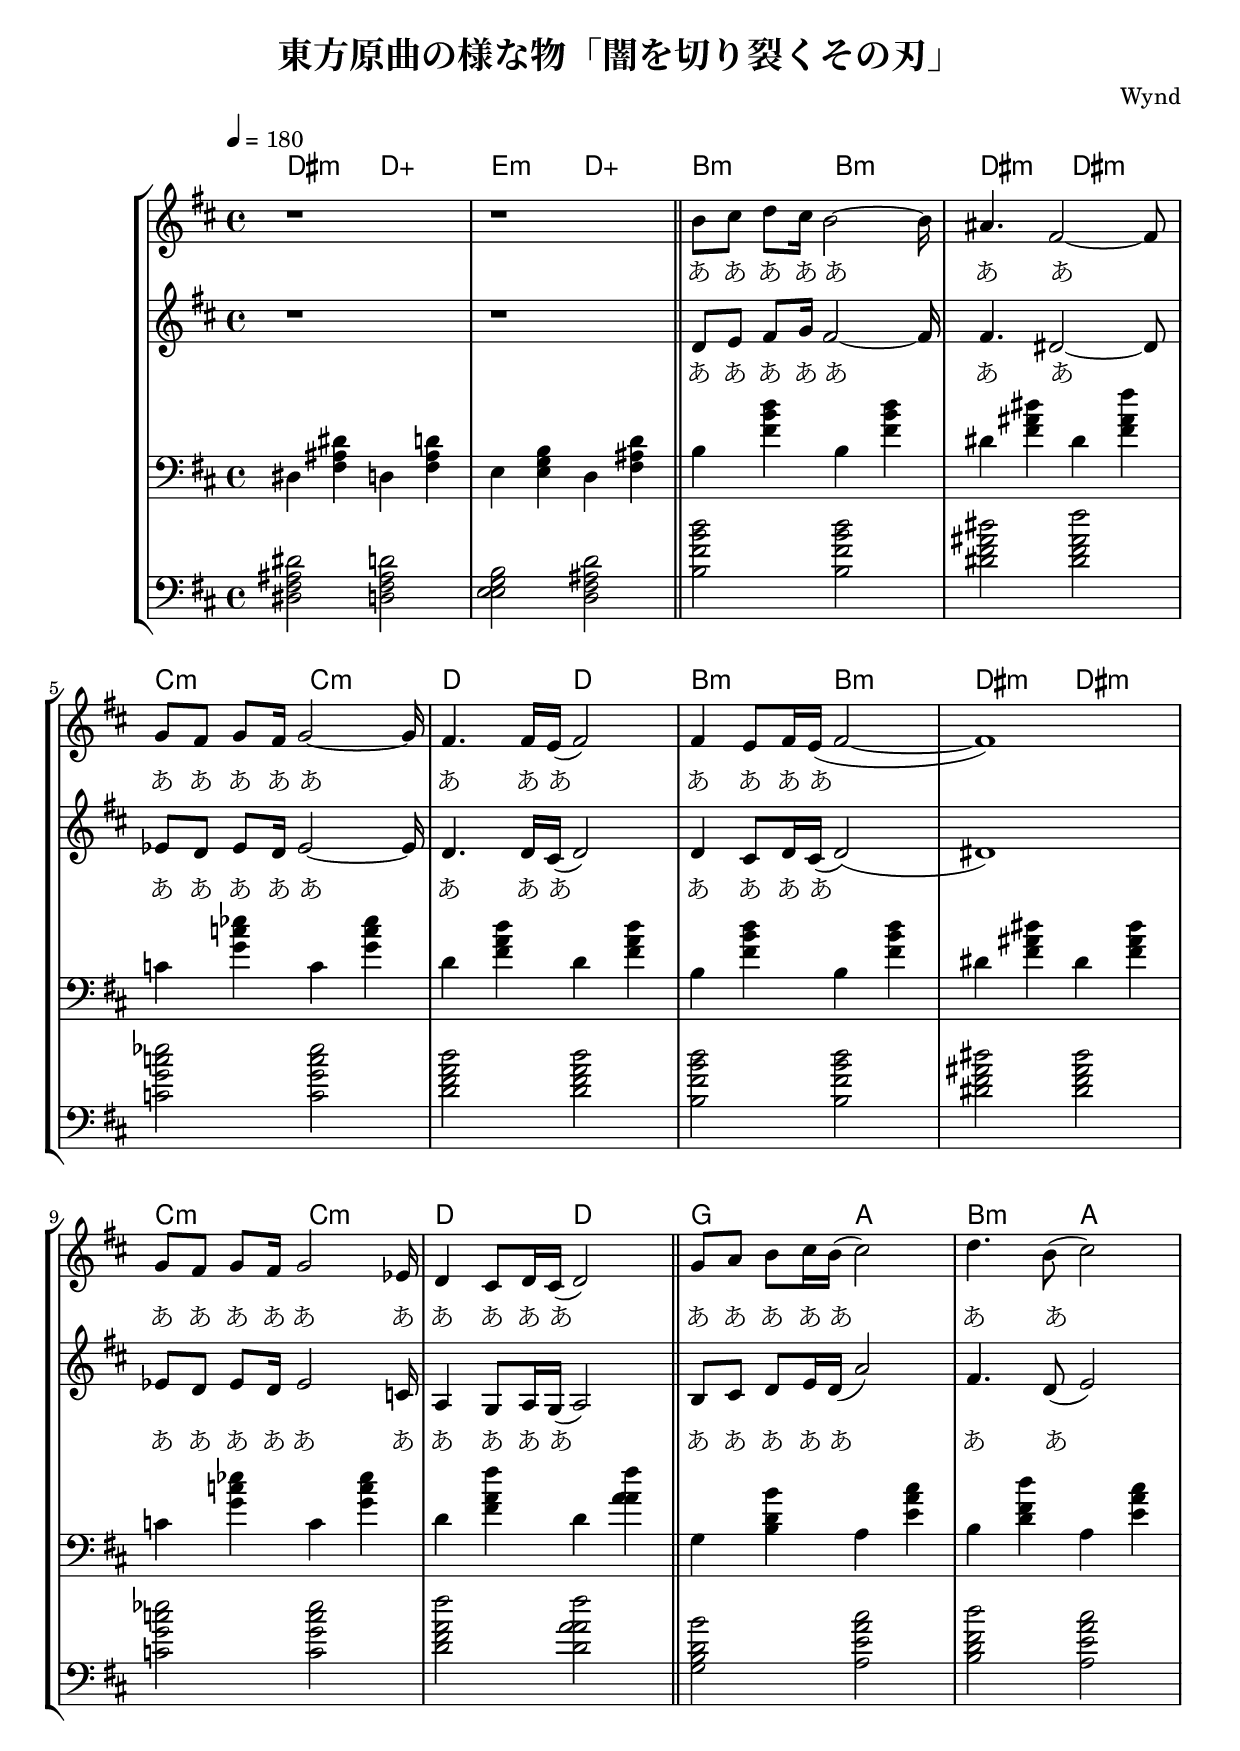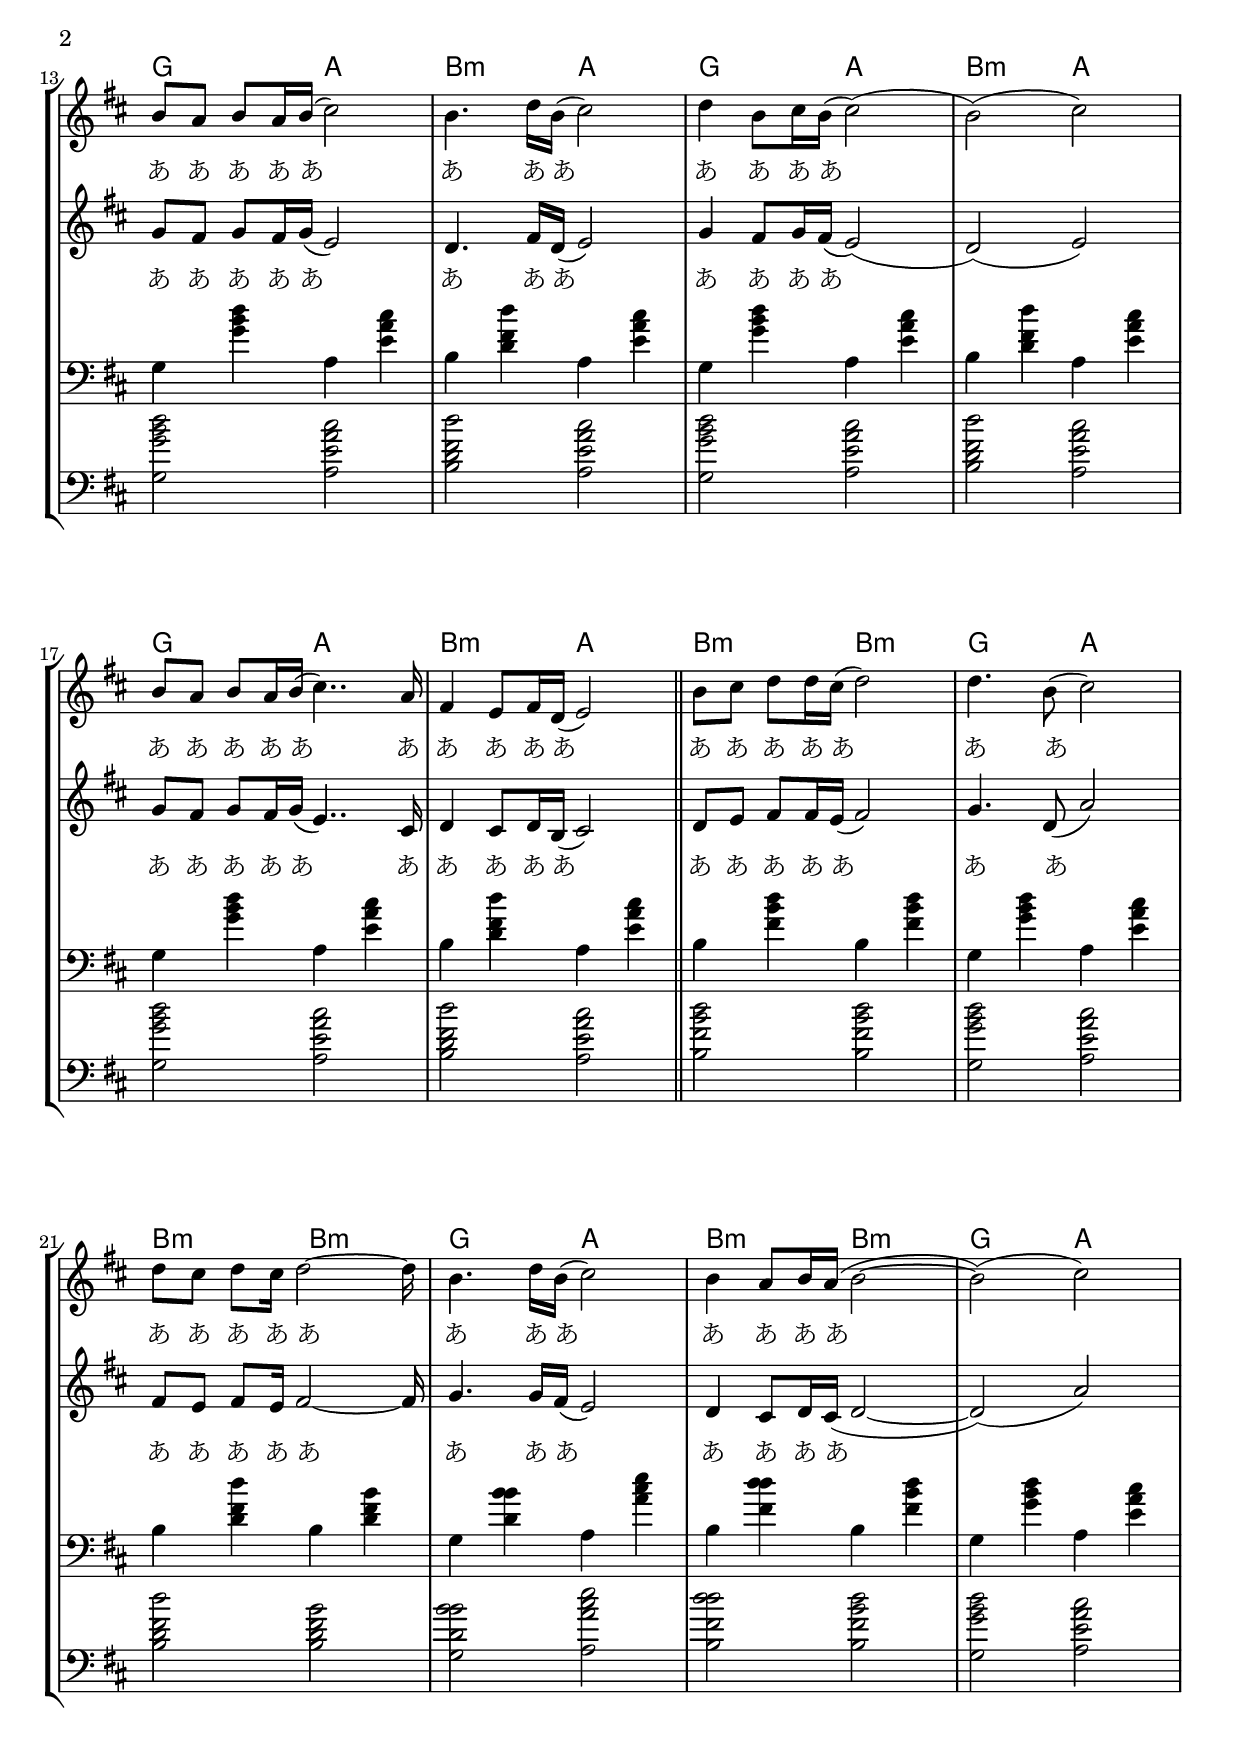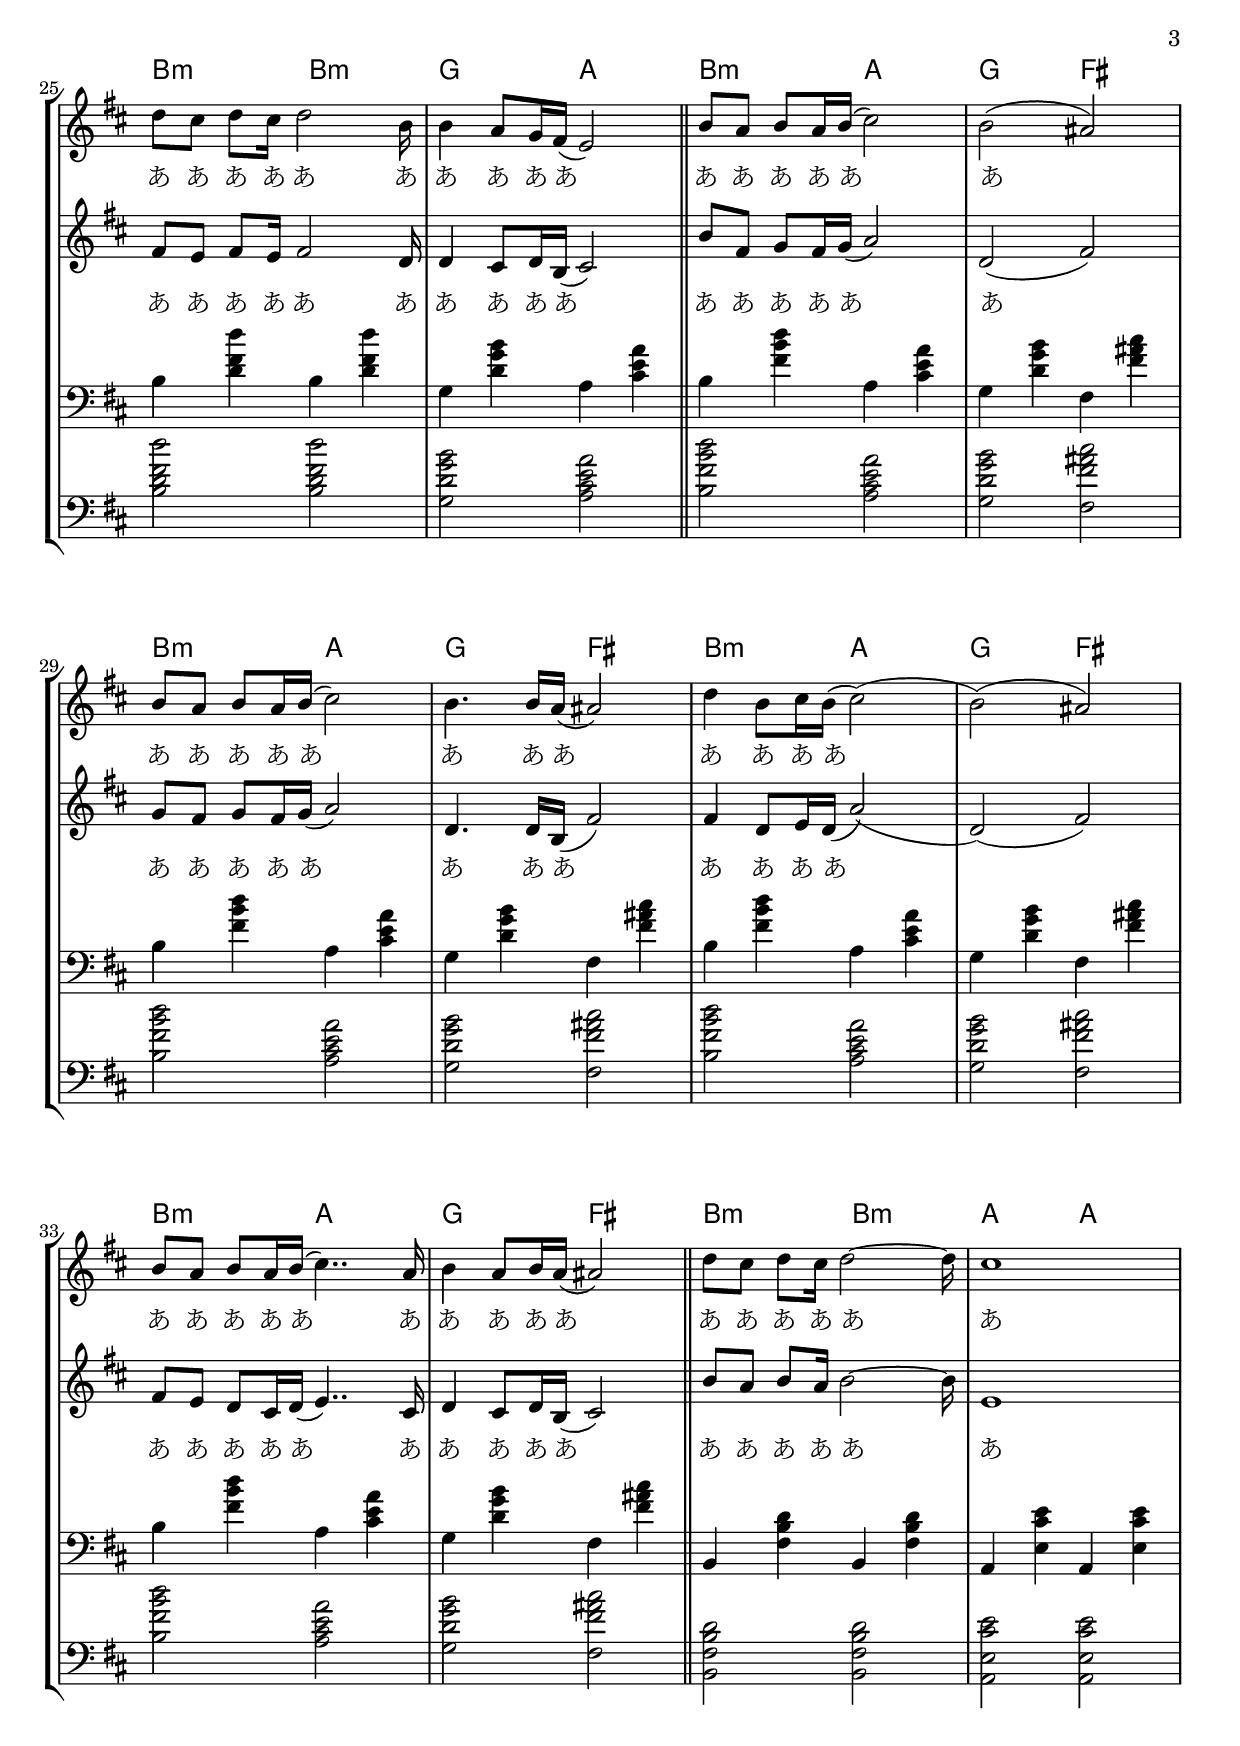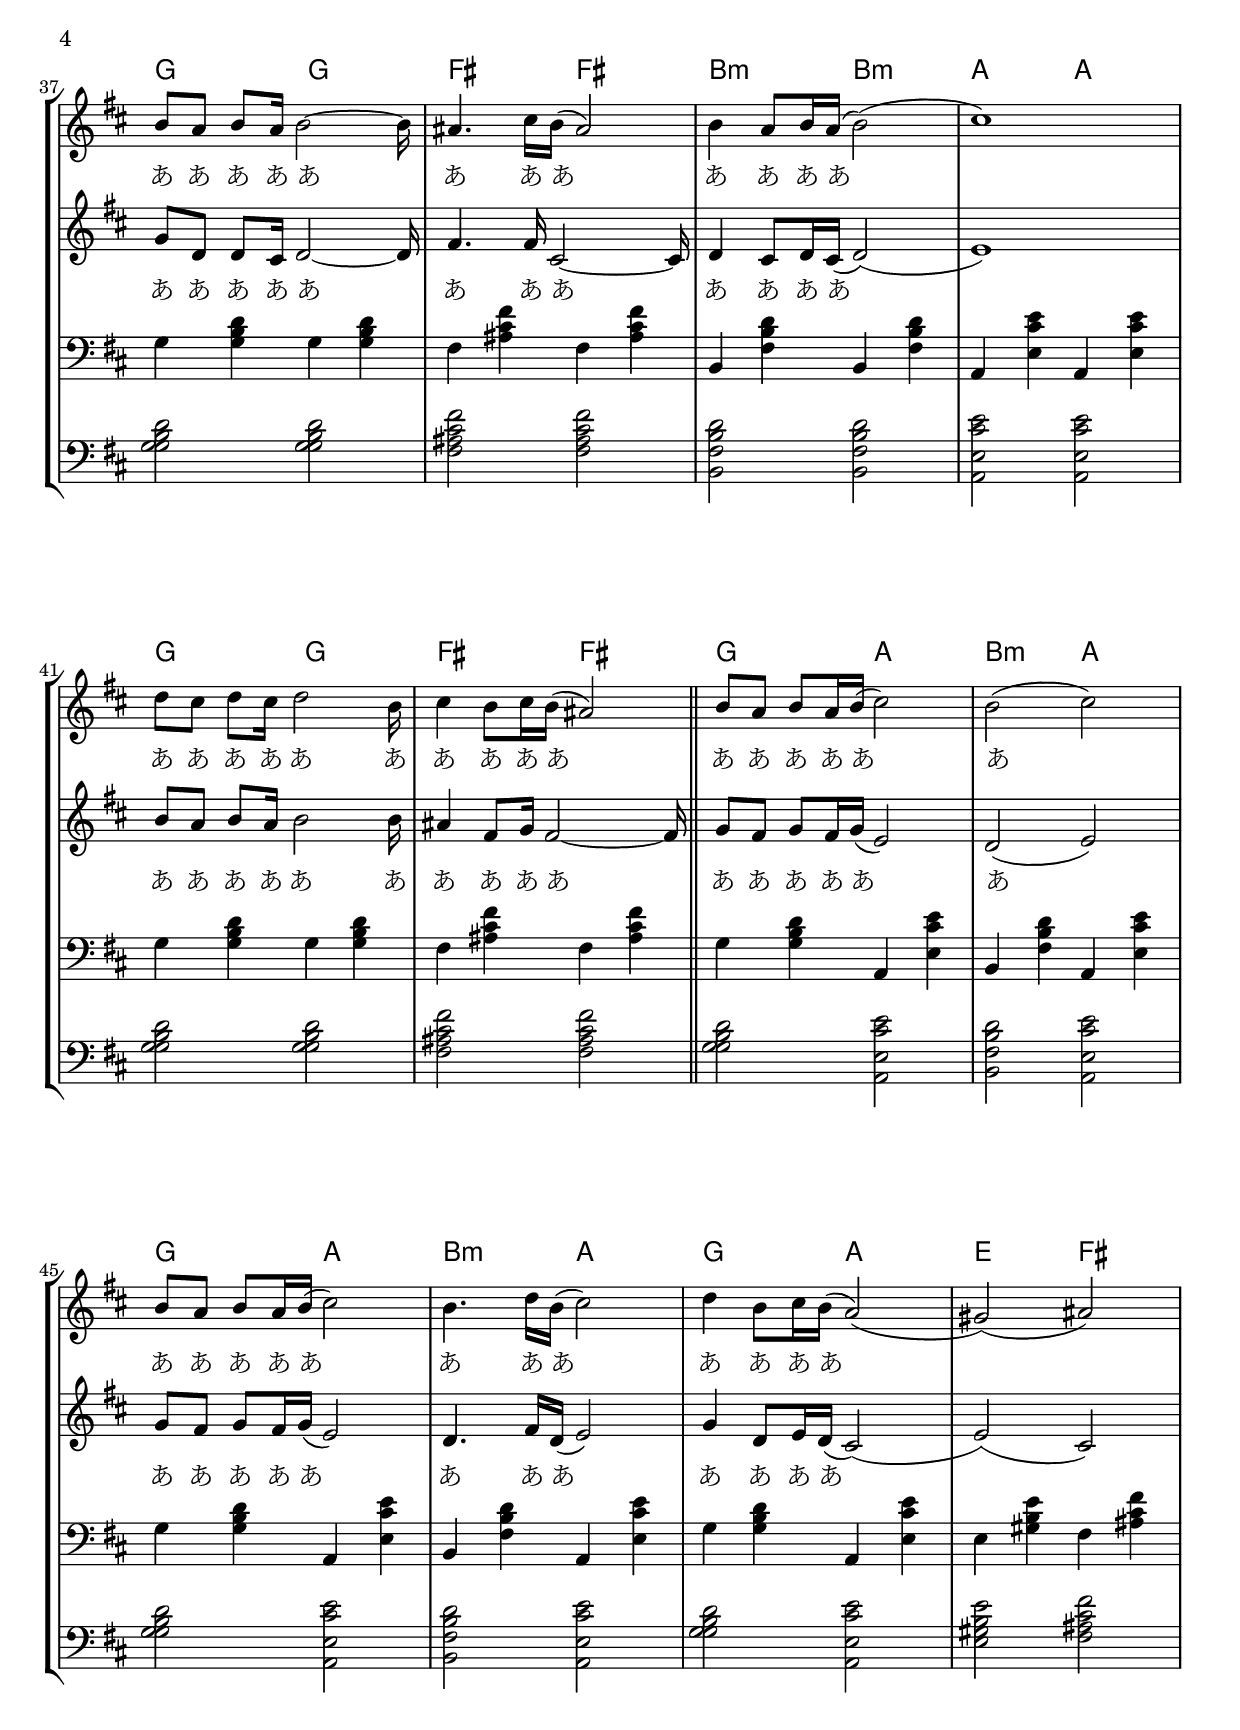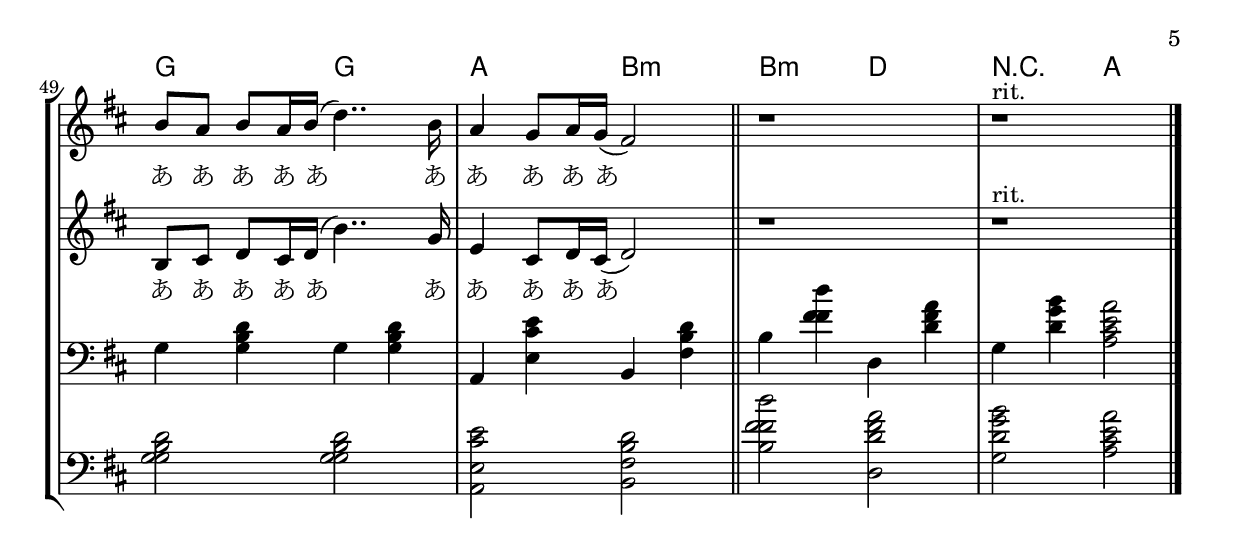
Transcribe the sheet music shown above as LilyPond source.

\version "2.12.1"

\header {
	title = \markup {東方原曲の様な物「闇を切り裂くその刃」}
	composer = \markup \center-column {Wynd}
}

harmony = \chordmode {
	dis2:m d:aug e:m d:aug 

	b:m b:m dis:m dis:m c:m c:m d d b:m b:m dis:m dis:m c:m c:m d d 

	g a b:m a g a b:m a g a b:m a g a b:m a 

	b:m b:m g a b:m b:m g a b:m b:m g a b:m b:m g a 

	b:m a g fis b:m a g fis b:m a g fis b:m a g fis 

	b:m b:m a a g g fis fis b:m b:m a a g g fis fis 

	g a b:m a g a b:m a g a e fis g g a b:m 

	b:m d r a 
}

melody = {
	\key d \major
	\tempo 4 = 180
	r1 | r1   
	\set Staff.midiInstrument = #"Synthbrass 1"
	b'8  cis''8  d''8  cis''16  b'2~b'16 
	ais'4.  fis'2~fis'8 
	g'8  fis'8  g'8  fis'16  g'2~g'16 
	fis'4.  fis'16  e'16  (fis'2) 
	fis'4  e'8  fis'16  e'16  (fis'2~ 
	fis'1) 
	 g'8  fis'8  g'8  fis'16  g'2  es'16 
	d'4  cis'8  d'16  cis'16  (d'2)
	\set Staff.midiInstrument = #"Synthbrass 1"
	g'8  a'8  b'8  cis''16  b'16  (cis''2) 
	d''4.  b'8  (cis''2) 
	b'8  a'8  b'8  a'16  b'16  (cis''2) 
	b'4.  d''16  b'16  (cis''2) 
	d''4  b'8  cis''16  b'16  (cis''2) 
	(b'2)  (cis''2) 
	b'8  a'8  b'8  a'16  b'16  (cis''4..)  a'16 
	fis'4  e'8  fis'16  d'16  (e'2)
	\set Staff.midiInstrument = #"Synthbrass 1"
	b'8  cis''8  d''8  d''16  cis''16  (d''2) 
	d''4.  b'8  (cis''2) 
	d''8  cis''8  d''8  cis''16  d''2~d''16 
	b'4.  d''16  b'16  (cis''2) 
	b'4  a'8  b'16  a'16  (b'2~ 
	b'2)  (cis''2) 
	d''8  cis''8  d''8  cis''16  d''2  b'16 
	b'4  a'8  g'16  fis'16  (e'2)
	\set Staff.midiInstrument = #"Synthstrings 1"
	b'8  a'8  b'8  a'16  b'16  (cis''2) 
	b'2  (ais'2) 
	b'8  a'8  b'8  a'16  b'16  (cis''2) 
	b'4.  b'16  a'16  (ais'2) 
	d''4  b'8  cis''16  b'16  (cis''2) 
	(b'2)  (ais'2) 
	b'8  a'8  b'8  a'16  b'16  (cis''4..)  a'16 
	b'4  a'8  b'16  a'16  (ais'2)
	\set Staff.midiInstrument = #"Synthstrings 1"
	d''8  cis''8  d''8  cis''16  d''2~d''16 
	cis''1 
	b'8  a'8  b'8  a'16  b'2~b'16 
	ais'4.  cis''16  b'16  (ais'2) 
	b'4  a'8  b'16  a'16  (b'2) 
	(cis''1) 
	d''8  cis''8  d''8  cis''16  d''2  b'16 
	cis''4  b'8  cis''16  b'16  (ais'2)
	\set Staff.midiInstrument = #"Synthstrings 1"
	b'8  a'8  b'8  a'16  b'16  (cis''2) 
	b'2  (cis''2) 
	b'8  a'8  b'8  a'16  b'16  (cis''2) 
	b'4.  d''16  b'16  (cis''2) 
	d''4  b'8  cis''16  b'16  (a'2) 
	(gis'2)  (ais'2) 
	b'8  a'8  b'8  a'16  b'16  (d''4..)  b'16 
	a'4  g'8  a'16  g'16  (fis'2)
	r1 | r1^"rit." \bar "|."
}

words = \lyricmode {
	
	あ  あ  あ  あ  あ  あ  あ  あ  あ  あ  あ  あ  あ  あ  あ  あ  あ  あ  あ  あ  あ  あ  あ  あ  あ  あ  あ  あ  あ  
	あ  あ  あ  あ  あ  あ  あ  あ  あ  あ  あ  あ  あ  あ  あ  あ  あ  あ  あ  あ  あ  あ  あ  あ  あ  あ  あ  あ  あ  
	あ  あ  あ  あ  あ  あ  あ  あ  あ  あ  あ  あ  あ  あ  あ  あ  あ  あ  あ  あ  あ  あ  あ  あ  あ  あ  あ  あ  あ  
	あ  あ  あ  あ  あ  あ  あ  あ  あ  あ  あ  あ  あ  あ  あ  あ  あ  あ  あ  あ  あ  あ  あ  あ  あ  あ  あ  あ  
	あ  あ  あ  あ  あ  あ  あ  あ  あ  あ  あ  あ  あ  あ  あ  あ  あ  あ  あ  あ  あ  あ  あ  あ  あ  あ  あ  あ  
	あ  あ  あ  あ  あ  あ  あ  あ  あ  あ  あ  あ  あ  あ  あ  あ  あ  あ  あ  あ  あ  あ  あ  あ  あ  あ  あ  あ  
	
}

secondmelody = {
	\key d \major
	\tempo 4 = 180
	r1 | r1   
	\set Staff.midiInstrument = #"Synthbrass 2"
	d'8  e'8  fis'8  g'16  fis'2~fis'16 
	fis'4.  dis'2~dis'8 
	es'8  d'8  es'8  d'16  es'2~es'16 
	d'4.  d'16  cis'16  (d'2) 
	d'4  cis'8  d'16  cis'16  (d'2) 
	(dis'1) 
	es'8  d'8  es'8  d'16  es'2  c'16 
	a4  g8  a16  g16  (a2)
	\set Staff.midiInstrument = #"Synthbrass 2"
	b8  cis'8  d'8  e'16  d'16  (a'2) 
	fis'4.  d'8  (e'2) 
	g'8  fis'8  g'8  fis'16  g'16  (e'2) 
	d'4.  fis'16  d'16  (e'2) 
	g'4  fis'8  g'16  fis'16  (e'2) 
	(d'2)  (e'2) 
	g'8  fis'8  g'8  fis'16  g'16  (e'4..)  cis'16 
	d'4  cis'8  d'16  b16  (cis'2)
	\set Staff.midiInstrument = #"Synthbrass 2"
	d'8  e'8  fis'8  fis'16  e'16  (fis'2) 
	g'4.  d'8  (a'2) 
	fis'8  e'8  fis'8  e'16  fis'2~fis'16 
	g'4.  g'16  fis'16  (e'2) 
	d'4  cis'8  d'16  cis'16  (d'2~ 
	d'2)  (a'2) 
	fis'8  e'8  fis'8  e'16  fis'2  d'16 
	d'4  cis'8  d'16  b16  (cis'2)
	\set Staff.midiInstrument = #"Synthbrass 2"
	b'8  fis'8  g'8  fis'16  g'16  (a'2) 
	d'2  (fis'2) 
	g'8  fis'8  g'8  fis'16  g'16  (a'2) 
	d'4.  d'16  b16  (fis'2) 
	fis'4  d'8  e'16  d'16  (a'2) 
	(d'2)  (fis'2) 
	fis'8  e'8  d'8  cis'16  d'16  (e'4..)  cis'16 
	d'4  cis'8  d'16  b16  (cis'2)
	\set Staff.midiInstrument = #"Synthbrass 2"
	b'8  a'8  b'8  a'16  b'2~b'16 
	e'1 
	g'8  d'8  d'8  cis'16  d'2~d'16 
	fis'4.  fis'16  cis'2~cis'16 
	d'4  cis'8  d'16  cis'16  (d'2) 
	(e'1) 
	b'8  a'8  b'8  a'16  b'2  b'16 
	ais'4  fis'8  g'16  fis'2~fis'16
	\set Staff.midiInstrument = #"Synthbrass 2"
	g'8  fis'8  g'8  fis'16  g'16  (e'2) 
	d'2  (e'2) 
	g'8  fis'8  g'8  fis'16  g'16  (e'2) 
	d'4.  fis'16  d'16  (e'2) 
	g'4  d'8  e'16  d'16  (cis'2) 
	(e'2)  (cis'2) 
	b8  cis'8  d'8  cis'16  d'16  (b'4..)  g'16 
	e'4  cis'8  d'16  cis'16  (d'2)
	r1 | r1^"rit." \bar "|."
}

secondwords = \lyricmode {
	
	あ  あ  あ  あ  あ  あ  あ  あ  あ  あ  あ  あ  あ  あ  あ  あ  あ  あ  あ  あ  あ  あ  あ  あ  あ  あ  あ  あ  あ  
	あ  あ  あ  あ  あ  あ  あ  あ  あ  あ  あ  あ  あ  あ  あ  あ  あ  あ  あ  あ  あ  あ  あ  あ  あ  あ  あ  あ  あ  
	あ  あ  あ  あ  あ  あ  あ  あ  あ  あ  あ  あ  あ  あ  あ  あ  あ  あ  あ  あ  あ  あ  あ  あ  あ  あ  あ  あ  あ  
	あ  あ  あ  あ  あ  あ  あ  あ  あ  あ  あ  あ  あ  あ  あ  あ  あ  あ  あ  あ  あ  あ  あ  あ  あ  あ  あ  あ  
	あ  あ  あ  あ  あ  あ  あ  あ  あ  あ  あ  あ  あ  あ  あ  あ  あ  あ  あ  あ  あ  あ  あ  あ  あ  あ  あ  あ  
	あ  あ  あ  あ  あ  あ  あ  あ  あ  あ  あ  あ  あ  あ  あ  あ  あ  あ  あ  あ  あ  あ  あ  あ  あ  あ  あ  あ  
	
}

tempochange = {
	\tempo 4 = 180
	r1 | r1 \bar "||"
	\tempo 4 = 180
	r1 | r1 | r1 | r1 | r1 | r1 | r1 | r1 \bar "||"
	\tempo 4 = 180
	r1 | r1 | r1 | r1 | r1 | r1 | r1 | r1 \bar "||"
	\tempo 4 = 180
	r1 | r1 | r1 | r1 | r1 | r1 | r1 | r1 \bar "||"
	\tempo 4 = 180
	r1 | r1 | r1 | r1 | r1 | r1 | r1 | r1 \bar "||"
	\tempo 4 = 180
	r1 | r1 | r1 | r1 | r1 | r1 | r1 | r1 \bar "||"
	\tempo 4 = 180
	r1 | r1 | r1 | r1 | r1 | r1 | r1 | r1 \bar "||"
	\tempo 4 = 180
	r1 | \tempo 4 = 135 r2 \tempo 4 = 120 r2 \bar "|."
}

mainacc = {
	\clef bass
	\set Staff.midiInstrument = #"Electric Piano 1"
	\key d \major
	\tempo 4 = 180
	dis4 <fis ais dis'>4
	d4 <fis ais d'>4
	e4 <e g b>4
	d4 <fis ais d'>4
	\bar "||"

	\set Staff.midiInstrument = #"Electric Piano 1"
	b4 <fis' b' d''>4
	b4 <fis' b' d''>4
	dis'4 <fis' ais' dis''>4
	dis'4 <fis' ais' fis''>4
	c'4 <g' c'' es''>4
	c'4 <g' c'' es''>4
	d'4 <fis' a' d''>4
	d'4 <fis' a' d''>4
	b4 <fis' b' d''>4
	b4 <fis' b' d''>4
	dis'4 <fis' ais' dis''>4
	dis'4 <fis' ais' dis''>4
	c'4 <g' c'' es''>4
	c'4 <g' c'' es''>4
	d'4 <fis' a' fis''>4
	d'4 <a' a' fis''>4
	\bar "||"

	\set Staff.midiInstrument = #"Electric Piano 1"
	g4 <b d' b'>4
	a4 <e' a' cis''>4
	b4 <d' fis' d''>4
	a4 <e' a' cis''>4
	g4 <g' b' d''>4
	a4 <e' a' cis''>4
	b4 <d' fis' d''>4
	a4 <e' a' cis''>4
	g4 <g' b' d''>4
	a4 <e' a' cis''>4
	b4 <d' fis' d''>4
	a4 <e' a' cis''>4
	g4 <g' b' d''>4
	a4 <e' a' cis''>4
	b4 <d' fis' d''>4
	a4 <e' a' cis''>4
	\bar "||"

	\set Staff.midiInstrument = #"Electric Piano 1"
	b4 <fis' b' d''>4
	b4 <fis' b' d''>4
	g4 <g' b' d''>4
	a4 <e' a' cis''>4
	b4 <d' fis' d''>4
	b4 <d' fis' b'>4
	g4 <d' b' b'>4
	a4 <a' cis'' e''>4
	b4 <fis' d'' d''>4
	b4 <fis' b' d''>4
	g4 <g' b' d''>4
	a4 <e' a' cis''>4
	b4 <d' fis' d''>4
	b4 <d' fis' d''>4
	g4 <d' g' b'>4
	a4 <cis' e' a'>4
	\bar "||"

	\set Staff.midiInstrument = #"Electric Piano 1"
	b4 <fis' b' d''>4
	a4 <cis' e' a'>4
	g4 <d' g' b'>4
	fis4 <fis' ais' cis''>4
	b4 <fis' b' d''>4
	a4 <cis' e' a'>4
	g4 <d' g' b'>4
	fis4 <fis' ais' cis''>4
	b4 <fis' b' d''>4
	a4 <cis' e' a'>4
	g4 <d' g' b'>4
	fis4 <fis' ais' cis''>4
	b4 <fis' b' d''>4
	a4 <cis' e' a'>4
	g4 <d' g' b'>4
	fis4 <fis' ais' cis''>4
	\bar "||"

	\set Staff.midiInstrument = #"Electric Piano 1"
	b,4 <fis b d'>4
	b,4 <fis b d'>4
	a,4 <e cis' e'>4
	a,4 <e cis' e'>4
	g4 <g b d'>4
	g4 <g b d'>4
	fis4 <ais cis' fis'>4
	fis4 <ais cis' fis'>4
	b,4 <fis b d'>4
	b,4 <fis b d'>4
	a,4 <e cis' e'>4
	a,4 <e cis' e'>4
	g4 <g b d'>4
	g4 <g b d'>4
	fis4 <ais cis' fis'>4
	fis4 <ais cis' fis'>4
	\bar "||"

	\set Staff.midiInstrument = #"Electric Piano 1"
	g4 <g b d'>4
	a,4 <e cis' e'>4
	b,4 <fis b d'>4
	a,4 <e cis' e'>4
	g4 <g b d'>4
	a,4 <e cis' e'>4
	b,4 <fis b d'>4
	a,4 <e cis' e'>4
	g4 <g b d'>4
	a,4 <e cis' e'>4
	e4 <gis b e'>4
	fis4 <ais cis' fis'>4
	g4 <g b d'>4
	g4 <g b d'>4
	a,4 <e cis' e'>4
	b,4 <fis b d'>4
	\bar "||"

	\set Staff.midiInstrument = #"Electric Piano 1"
	b4 <fis' fis' d''>4
	d4 <d' fis' a'>4
	g4 <d' g' b'>4
	<a cis' e' a'>2
	\bar "|."
}

subacc = {
	\clef bass
	\set Staff.midiInstrument = #"Synth Bass 2"
	\key d \major
	\tempo 4 = 180
	<dis fis ais dis'>2
	<d fis ais d'>2
	<e e g b>2
	<d fis ais d'>2
	\bar "||"

	\set Staff.midiInstrument = #"Synth Bass 2"
	<b fis' b' d''>2
	<b fis' b' d''>2
	<dis' fis' ais' dis''>2
	<dis' fis' ais' fis''>2
	<c' g' c'' es''>2
	<c' g' c'' es''>2
	<d' fis' a' d''>2
	<d' fis' a' d''>2
	<b fis' b' d''>2
	<b fis' b' d''>2
	<dis' fis' ais' dis''>2
	<dis' fis' ais' dis''>2
	<c' g' c'' es''>2
	<c' g' c'' es''>2
	<d' fis' a' fis''>2
	<d' a' a' fis''>2
	\bar "||"

	\set Staff.midiInstrument = #"Synth Bass 2"
	<g b d' b'>2
	<a e' a' cis''>2
	<b d' fis' d''>2
	<a e' a' cis''>2
	<g g' b' d''>2
	<a e' a' cis''>2
	<b d' fis' d''>2
	<a e' a' cis''>2
	<g g' b' d''>2
	<a e' a' cis''>2
	<b d' fis' d''>2
	<a e' a' cis''>2
	<g g' b' d''>2
	<a e' a' cis''>2
	<b d' fis' d''>2
	<a e' a' cis''>2
	\bar "||"

	\set Staff.midiInstrument = #"Synth Bass 2"
	<b fis' b' d''>2
	<b fis' b' d''>2
	<g g' b' d''>2
	<a e' a' cis''>2
	<b d' fis' d''>2
	<b d' fis' b'>2
	<g d' b' b'>2
	<a a' cis'' e''>2
	<b fis' d'' d''>2
	<b fis' b' d''>2
	<g g' b' d''>2
	<a e' a' cis''>2
	<b d' fis' d''>2
	<b d' fis' d''>2
	<g d' g' b'>2
	<a cis' e' a'>2
	\bar "||"

	\set Staff.midiInstrument = #"Synth Bass 2"
	<b fis' b' d''>2
	<a cis' e' a'>2
	<g d' g' b'>2
	<fis fis' ais' cis''>2
	<b fis' b' d''>2
	<a cis' e' a'>2
	<g d' g' b'>2
	<fis fis' ais' cis''>2
	<b fis' b' d''>2
	<a cis' e' a'>2
	<g d' g' b'>2
	<fis fis' ais' cis''>2
	<b fis' b' d''>2
	<a cis' e' a'>2
	<g d' g' b'>2
	<fis fis' ais' cis''>2
	\bar "||"

	\set Staff.midiInstrument = #"Synth Bass 2"
	<b, fis b d'>2
	<b, fis b d'>2
	<a, e cis' e'>2
	<a, e cis' e'>2
	<g g b d'>2
	<g g b d'>2
	<fis ais cis' fis'>2
	<fis ais cis' fis'>2
	<b, fis b d'>2
	<b, fis b d'>2
	<a, e cis' e'>2
	<a, e cis' e'>2
	<g g b d'>2
	<g g b d'>2
	<fis ais cis' fis'>2
	<fis ais cis' fis'>2
	\bar "||"

	\set Staff.midiInstrument = #"Synth Bass 2"
	<g g b d'>2
	<a, e cis' e'>2
	<b, fis b d'>2
	<a, e cis' e'>2
	<g g b d'>2
	<a, e cis' e'>2
	<b, fis b d'>2
	<a, e cis' e'>2
	<g g b d'>2
	<a, e cis' e'>2
	<e gis b e'>2
	<fis ais cis' fis'>2
	<g g b d'>2
	<g g b d'>2
	<a, e cis' e'>2
	<b, fis b d'>2
	\bar "||"

	\set Staff.midiInstrument = #"Synth Bass 1"
	<b fis' fis' d''>2
	<d d' fis' a'>2
	<g d' g' b'>2
	<a cis' e' a'>2
	\bar "|."
}

percA = {
	\drummode {
	r8 hh4 hh4 hh4 hh8  |r8 hh4 hh4 hh8 hh16 hh16 hh16 hh16  \bar "||"
	r8 hh4 hh4 hh4 hh8  |r8 hh4 hh4 hh8 hh16 hh16 hh16 hh16  |r8 hh4 hh4 hh4 hh8  |r8 hh4 hh4 hh8 hh16 hh16 hh16 hh16  |r8 hh4 hh4 hh4 hh8  |r8 hh4 hh4 hh8 hh16 hh16 hh16 hh16  |r8 hh4 hh4 hh4 hh8  |r8 hh4 hh4 hh8 hh16 hh16 hh16 hh16  \bar "||"
	r8 hh4 hh4 hh4 hh8  |r8 hh4 hh4 hh8 hh16 hh16 hh16 hh16  |r8 hh4 hh4 hh4 hh8  |r8 hh4 hh4 hh8 hh16 hh16 hh16 hh16  |r8 hh4 hh4 hh4 hh8  |r8 hh4 hh4 hh8 hh16 hh16 hh16 hh16  |r8 hh4 hh4 hh4 hh8  |r8 hh4 hh4 hh8 hh16 hh16 hh16 hh16  \bar "||"
	r8 hh4 hh4 hh4 hh8  |r8 hh4 hh4 hh8 hh16 hh16 hh16 hh16  |r8 hh4 hh4 hh4 hh8  |r8 hh4 hh4 hh8 hh16 hh16 hh16 hh16  |r8 hh4 hh4 hh4 hh8  |r8 hh4 hh4 hh8 hh16 hh16 hh16 hh16  |r8 hh4 hh4 hh4 hh8  |r8 hh4 hh4 hh8 hh16 hh16 hh16 hh16  \bar "||"
	r8 hh4 hh4 hh4 hh8  |r8 hh4 hh4 hh8 hh16 hh16 hh16 hh16  |r8 hh4 hh4 hh4 hh8  |r8 hh4 hh4 hh8 hh16 hh16 hh16 hh16  |r8 hh4 hh4 hh4 hh8  |r8 hh4 hh4 hh8 hh16 hh16 hh16 hh16  |r8 hh4 hh4 hh4 hh8  |r8 hh4 hh4 hh8 hh16 hh16 hh16 hh16  \bar "||"
	r8 hh4 hh4 hh4 hh8  |r8 hh4 hh4 hh8 hh16 hh16 hh16 hh16  |r8 hh4 hh4 hh4 hh8  |r8 hh4 hh4 hh8 hh16 hh16 hh16 hh16  |r8 hh4 hh4 hh4 hh8  |r8 hh4 hh4 hh8 hh16 hh16 hh16 hh16  |r8 hh4 hh4 hh4 hh8  |r8 hh4 hh4 hh8 hh16 hh16 hh16 hh16  \bar "||"
	r8 hh4 hh4 hh4 hh8  |r8 hh4 hh4 hh8 hh16 hh16 hh16 hh16  |r8 hh4 hh4 hh4 hh8  |r8 hh4 hh4 hh8 hh16 hh16 hh16 hh16  |r8 hh4 hh4 hh4 hh8  |r8 hh4 hh4 hh8 hh16 hh16 hh16 hh16  |r8 hh4 hh4 hh4 hh8  |r8 hh4 hh4 hh8 hh16 hh16 hh16 hh16  \bar "||"
	r8 hh4 hh4 hh4 hh8  |r8 hh4 hh4 hh8 hh16 hh16 hh16 hh16  \bar "|."
	}
}

percB = {
	\drummode {
	r8 sn4 sn4 sn4 sn8  |r8 sn4 sn4 sn8 sn16 sn16 sn16 sn16  \bar "||"
	r8 sn4 sn4 sn4 sn8  |r8 sn4 sn4 sn8 sn16 sn16 sn16 sn16  |r8 sn4 sn4 sn4 sn8  |r8 sn4 sn4 sn8 sn16 sn16 sn16 sn16  |r8 sn4 sn4 sn4 sn8  |r8 sn4 sn4 sn8 sn16 sn16 sn16 sn16  |r8 sn4 sn4 sn4 sn8  |r8 sn4 sn4 sn8 sn16 sn16 sn16 sn16  \bar "||"
	r8 sn4 sn4 sn4 sn8  |r8 sn4 sn4 sn8 sn16 sn16 sn16 sn16  |r8 sn4 sn4 sn4 sn8  |r8 sn4 sn4 sn8 sn16 sn16 sn16 sn16  |r8 sn4 sn4 sn4 sn8  |r8 sn4 sn4 sn8 sn16 sn16 sn16 sn16  |r8 sn4 sn4 sn4 sn8  |r8 sn4 sn4 sn8 sn16 sn16 sn16 sn16  \bar "||"
	r8 sn4 sn4 sn4 sn8  |r8 sn4 sn4 sn8 sn16 sn16 sn16 sn16  |r8 sn4 sn4 sn4 sn8  |r8 sn4 sn4 sn8 sn16 sn16 sn16 sn16  |r8 sn4 sn4 sn4 sn8  |r8 sn4 sn4 sn8 sn16 sn16 sn16 sn16  |r8 sn4 sn4 sn4 sn8  |r8 sn4 sn4 sn8 sn16 sn16 sn16 sn16  \bar "||"
	r8 sn4 sn4 sn4 sn8  |r8 sn4 sn4 sn8 sn16 sn16 sn16 sn16  |r8 sn4 sn4 sn4 sn8  |r8 sn4 sn4 sn8 sn16 sn16 sn16 sn16  |r8 sn4 sn4 sn4 sn8  |r8 sn4 sn4 sn8 sn16 sn16 sn16 sn16  |r8 sn4 sn4 sn4 sn8  |r8 sn4 sn4 sn8 sn16 sn16 sn16 sn16  \bar "||"
	r8 sn4 sn4 sn4 sn8  |r8 sn4 sn4 sn8 sn16 sn16 sn16 sn16  |r8 sn4 sn4 sn4 sn8  |r8 sn4 sn4 sn8 sn16 sn16 sn16 sn16  |r8 sn4 sn4 sn4 sn8  |r8 sn4 sn4 sn8 sn16 sn16 sn16 sn16  |r8 sn4 sn4 sn4 sn8  |r8 sn4 sn4 sn8 sn16 sn16 sn16 sn16  \bar "||"
	r8 sn4 sn4 sn4 sn8  |r8 sn4 sn4 sn8 sn16 sn16 sn16 sn16  |r8 sn4 sn4 sn4 sn8  |r8 sn4 sn4 sn8 sn16 sn16 sn16 sn16  |r8 sn4 sn4 sn4 sn8  |r8 sn4 sn4 sn8 sn16 sn16 sn16 sn16  |r8 sn4 sn4 sn4 sn8  |r8 sn4 sn4 sn8 sn16 sn16 sn16 sn16  \bar "||"
	r8 sn4 sn4 sn4 sn8  |r8 sn4 sn4 sn8 sn16 sn16 sn16 sn16  \bar "|."
	}
}

percC = {
	\drummode {
	bd16 bd4. r16 bd16 bd8. bd4  |r1  \bar "||"
	bd16 bd4. r16 bd16 bd8. bd4  |r1  |bd16 bd4. r16 bd16 bd8. bd4  |r1  |bd16 bd4. r16 bd16 bd8. bd4  |r1  |bd16 bd4. r16 bd16 bd8. bd4  |r1  \bar "||"
	bd16 bd4. r16 bd16 bd8. bd4  |r1  |bd16 bd4. r16 bd16 bd8. bd4  |r1  |bd16 bd4. r16 bd16 bd8. bd4  |r1  |bd16 bd4. r16 bd16 bd8. bd4  |r1  \bar "||"
	bd16 bd4. r16 bd16 bd8. bd4  |r1  |bd16 bd4. r16 bd16 bd8. bd4  |r1  |bd16 bd4. r16 bd16 bd8. bd4  |r1  |bd16 bd4. r16 bd16 bd8. bd4  |r1  \bar "||"
	bd16 bd4. r16 bd16 bd8. bd4  |r1  |bd16 bd4. r16 bd16 bd8. bd4  |r1  |bd16 bd4. r16 bd16 bd8. bd4  |r1  |bd16 bd4. r16 bd16 bd8. bd4  |r1  \bar "||"
	bd16 bd4. r16 bd16 bd8. bd4  |r1  |bd16 bd4. r16 bd16 bd8. bd4  |r1  |bd16 bd4. r16 bd16 bd8. bd4  |r1  |bd16 bd4. r16 bd16 bd8. bd4  |r1  \bar "||"
	bd16 bd4. r16 bd16 bd8. bd4  |r1  |bd16 bd4. r16 bd16 bd8. bd4  |r1  |bd16 bd4. r16 bd16 bd8. bd4  |r1  |bd16 bd4. r16 bd16 bd8. bd4  |r1  \bar "||"
	bd16 bd4. r16 bd16 bd8. bd4  |r1  \bar "|."
	}
}

percD = {
	\drummode {
	r2 r16 cymc16 cymc4.  |r4 cymc16 cymc2 cymc8.  \bar "||"
	r2 r16 cymc16 cymc4.  |r4 cymc16 cymc2 cymc8.  |r2 r16 cymc16 cymc4.  |r4 cymc16 cymc2 cymc8.  |r2 r16 cymc16 cymc4.  |r4 cymc16 cymc2 cymc8.  |r2 r16 cymc16 cymc4.  |r4 cymc16 cymc2 cymc8.  \bar "||"
	r2 r16 cymc16 cymc4.  |r4 cymc16 cymc2 cymc8.  |r2 r16 cymc16 cymc4.  |r4 cymc16 cymc2 cymc8.  |r2 r16 cymc16 cymc4.  |r4 cymc16 cymc2 cymc8.  |r2 r16 cymc16 cymc4.  |r4 cymc16 cymc2 cymc8.  \bar "||"
	r2 r16 cymc16 cymc4.  |r4 cymc16 cymc2 cymc8.  |r2 r16 cymc16 cymc4.  |r4 cymc16 cymc2 cymc8.  |r2 r16 cymc16 cymc4.  |r4 cymc16 cymc2 cymc8.  |r2 r16 cymc16 cymc4.  |r4 cymc16 cymc2 cymc8.  \bar "||"
	r2 r16 cymc16 cymc4.  |r4 cymc16 cymc2 cymc8.  |r2 r16 cymc16 cymc4.  |r4 cymc16 cymc2 cymc8.  |r2 r16 cymc16 cymc4.  |r4 cymc16 cymc2 cymc8.  |r2 r16 cymc16 cymc4.  |r4 cymc16 cymc2 cymc8.  \bar "||"
	r2 r16 cymc16 cymc4.  |r4 cymc16 cymc2 cymc8.  |r2 r16 cymc16 cymc4.  |r4 cymc16 cymc2 cymc8.  |r2 r16 cymc16 cymc4.  |r4 cymc16 cymc2 cymc8.  |r2 r16 cymc16 cymc4.  |r4 cymc16 cymc2 cymc8.  \bar "||"
	r2 r16 cymc16 cymc4.  |r4 cymc16 cymc2 cymc8.  |r2 r16 cymc16 cymc4.  |r4 cymc16 cymc2 cymc8.  |r2 r16 cymc16 cymc4.  |r4 cymc16 cymc2 cymc8.  |r2 r16 cymc16 cymc4.  |r4 cymc16 cymc2 cymc8.  \bar "||"
	r2 r16 cymc16 cymc4.  |r4 cymc16 cymc2 cymc8.  \bar "|."
	}
}

percE = {
	\drummode {
	r1  |tomfh16 tomfh2. r8.  \bar "||"
	r1  |tomfh16 tomfh2. r8.  |r1  |tomfh16 tomfh2. r8.  |r1  |tomfh16 tomfh2. r8.  |r1  |tomfh16 tomfh2. r8.  \bar "||"
	r1  |tomfh16 tomfh2. r8.  |r1  |tomfh16 tomfh2. r8.  |r1  |tomfh16 tomfh2. r8.  |r1  |tomfh16 tomfh2. r8.  \bar "||"
	r1  |tomfh16 tomfh2. r8.  |r1  |tomfh16 tomfh2. r8.  |r1  |tomfh16 tomfh2. r8.  |r1  |tomfh16 tomfh2. r8.  \bar "||"
	r1  |tomfh16 tomfh2. r8.  |r1  |tomfh16 tomfh2. r8.  |r1  |tomfh16 tomfh2. r8.  |r1  |tomfh16 tomfh2. r8.  \bar "||"
	r1  |tomfh16 tomfh2. r8.  |r1  |tomfh16 tomfh2. r8.  |r1  |tomfh16 tomfh2. r8.  |r1  |tomfh16 tomfh2. r8.  \bar "||"
	r1  |tomfh16 tomfh2. r8.  |r1  |tomfh16 tomfh2. r8.  |r1  |tomfh16 tomfh2. r8.  |r1  |tomfh16 tomfh2. r8.  \bar "||"
	r1  |tomfh16 tomfh2. r8.  \bar "|."
	}
}

percF = {
	\drummode {
	r2 r8 rb4 rb8  |r1  \bar "||"
	r2 r8 rb4 rb8  |r1  |r2 r8 rb4 rb8  |r1  |r2 r8 rb4 rb8  |r1  |r2 r8 rb4 rb8  |r1  \bar "||"
	r2 r8 rb4 rb8  |r1  |r2 r8 rb4 rb8  |r1  |r2 r8 rb4 rb8  |r1  |r2 r8 rb4 rb8  |r1  \bar "||"
	r2 r8 rb4 rb8  |r1  |r2 r8 rb4 rb8  |r1  |r2 r8 rb4 rb8  |r1  |r2 r8 rb4 rb8  |r1  \bar "||"
	r2 r8 rb4 rb8  |r1  |r2 r8 rb4 rb8  |r1  |r2 r8 rb4 rb8  |r1  |r2 r8 rb4 rb8  |r1  \bar "||"
	r2 r8 rb4 rb8  |r1  |r2 r8 rb4 rb8  |r1  |r2 r8 rb4 rb8  |r1  |r2 r8 rb4 rb8  |r1  \bar "||"
	r2 r8 rb4 rb8  |r1  |r2 r8 rb4 rb8  |r1  |r2 r8 rb4 rb8  |r1  |r2 r8 rb4 rb8  |r1  \bar "||"
	r2 r8 rb4 rb8  |r1  \bar "|."
	}
}

percG = {
	\drummode {
	r4. hc16 hc2 r16  |r4 r16 hc8. hc16 hc4. r16  \bar "||"
	r4. hc16 hc2 r16  |r4 r16 hc8. hc16 hc4. r16  |r4. hc16 hc2 r16  |r4 r16 hc8. hc16 hc4. r16  |r4. hc16 hc2 r16  |r4 r16 hc8. hc16 hc4. r16  |r4. hc16 hc2 r16  |r4 r16 hc8. hc16 hc4. r16  \bar "||"
	r4. hc16 hc2 r16  |r4 r16 hc8. hc16 hc4. r16  |r4. hc16 hc2 r16  |r4 r16 hc8. hc16 hc4. r16  |r4. hc16 hc2 r16  |r4 r16 hc8. hc16 hc4. r16  |r4. hc16 hc2 r16  |r4 r16 hc8. hc16 hc4. r16  \bar "||"
	r4. hc16 hc2 r16  |r4 r16 hc8. hc16 hc4. r16  |r4. hc16 hc2 r16  |r4 r16 hc8. hc16 hc4. r16  |r4. hc16 hc2 r16  |r4 r16 hc8. hc16 hc4. r16  |r4. hc16 hc2 r16  |r4 r16 hc8. hc16 hc4. r16  \bar "||"
	r4. hc16 hc2 r16  |r4 r16 hc8. hc16 hc4. r16  |r4. hc16 hc2 r16  |r4 r16 hc8. hc16 hc4. r16  |r4. hc16 hc2 r16  |r4 r16 hc8. hc16 hc4. r16  |r4. hc16 hc2 r16  |r4 r16 hc8. hc16 hc4. r16  \bar "||"
	r4. hc16 hc2 r16  |r4 r16 hc8. hc16 hc4. r16  |r4. hc16 hc2 r16  |r4 r16 hc8. hc16 hc4. r16  |r4. hc16 hc2 r16  |r4 r16 hc8. hc16 hc4. r16  |r4. hc16 hc2 r16  |r4 r16 hc8. hc16 hc4. r16  \bar "||"
	r4. hc16 hc2 r16  |r4 r16 hc8. hc16 hc4. r16  |r4. hc16 hc2 r16  |r4 r16 hc8. hc16 hc4. r16  |r4. hc16 hc2 r16  |r4 r16 hc8. hc16 hc4. r16  |r4. hc16 hc2 r16  |r4 r16 hc8. hc16 hc4. r16  \bar "||"
	r4. hc16 hc2 r16  |r4 r16 hc8. hc16 hc4. r16  \bar "|."
	}
}

percH = {
	\drummode {
	r8. cymr16 cymr2 r16 cymr8.  |r16 cymr4 r16 cymr4 r16 cymr8 cymr8.  \bar "||"
	r8. cymr16 cymr2 r16 cymr8.  |r16 cymr4 r16 cymr4 r16 cymr8 cymr8.  |r8. cymr16 cymr2 r16 cymr8.  |r16 cymr4 r16 cymr4 r16 cymr8 cymr8.  |r8. cymr16 cymr2 r16 cymr8.  |r16 cymr4 r16 cymr4 r16 cymr8 cymr8.  |r8. cymr16 cymr2 r16 cymr8.  |r16 cymr4 r16 cymr4 r16 cymr8 cymr8.  \bar "||"
	r8. cymr16 cymr2 r16 cymr8.  |r16 cymr4 r16 cymr4 r16 cymr8 cymr8.  |r8. cymr16 cymr2 r16 cymr8.  |r16 cymr4 r16 cymr4 r16 cymr8 cymr8.  |r8. cymr16 cymr2 r16 cymr8.  |r16 cymr4 r16 cymr4 r16 cymr8 cymr8.  |r8. cymr16 cymr2 r16 cymr8.  |r16 cymr4 r16 cymr4 r16 cymr8 cymr8.  \bar "||"
	r8. cymr16 cymr2 r16 cymr8.  |r16 cymr4 r16 cymr4 r16 cymr8 cymr8.  |r8. cymr16 cymr2 r16 cymr8.  |r16 cymr4 r16 cymr4 r16 cymr8 cymr8.  |r8. cymr16 cymr2 r16 cymr8.  |r16 cymr4 r16 cymr4 r16 cymr8 cymr8.  |r8. cymr16 cymr2 r16 cymr8.  |r16 cymr4 r16 cymr4 r16 cymr8 cymr8.  \bar "||"
	r8. cymr16 cymr2 r16 cymr8.  |r16 cymr4 r16 cymr4 r16 cymr8 cymr8.  |r8. cymr16 cymr2 r16 cymr8.  |r16 cymr4 r16 cymr4 r16 cymr8 cymr8.  |r8. cymr16 cymr2 r16 cymr8.  |r16 cymr4 r16 cymr4 r16 cymr8 cymr8.  |r8. cymr16 cymr2 r16 cymr8.  |r16 cymr4 r16 cymr4 r16 cymr8 cymr8.  \bar "||"
	r8. cymr16 cymr2 r16 cymr8.  |r16 cymr4 r16 cymr4 r16 cymr8 cymr8.  |r8. cymr16 cymr2 r16 cymr8.  |r16 cymr4 r16 cymr4 r16 cymr8 cymr8.  |r8. cymr16 cymr2 r16 cymr8.  |r16 cymr4 r16 cymr4 r16 cymr8 cymr8.  |r8. cymr16 cymr2 r16 cymr8.  |r16 cymr4 r16 cymr4 r16 cymr8 cymr8.  \bar "||"
	r8. cymr16 cymr2 r16 cymr8.  |r16 cymr4 r16 cymr4 r16 cymr8 cymr8.  |r8. cymr16 cymr2 r16 cymr8.  |r16 cymr4 r16 cymr4 r16 cymr8 cymr8.  |r8. cymr16 cymr2 r16 cymr8.  |r16 cymr4 r16 cymr4 r16 cymr8 cymr8.  |r8. cymr16 cymr2 r16 cymr8.  |r16 cymr4 r16 cymr4 r16 cymr8 cymr8.  \bar "||"
	r8. cymr16 cymr2 r16 cymr8.  |r16 cymr4 r16 cymr4 r16 cymr8 cymr8.  \bar "|."
	}
}

\score {
	<<
		\new StaffGroup <<
			\new ChordNames {\harmony}
			\new Voice = "melody" {\melody}
			\new Lyrics \lyricsto "melody" \words
			\new Voice = "secondmelody" {\secondmelody}
			\new Lyrics \lyricsto "secondmelody" \secondwords
			\new Staff = "mainacc" {\mainacc}
			\new Staff = "subacc" {\subacc}
		>>
	>>
	\layout { }
}
